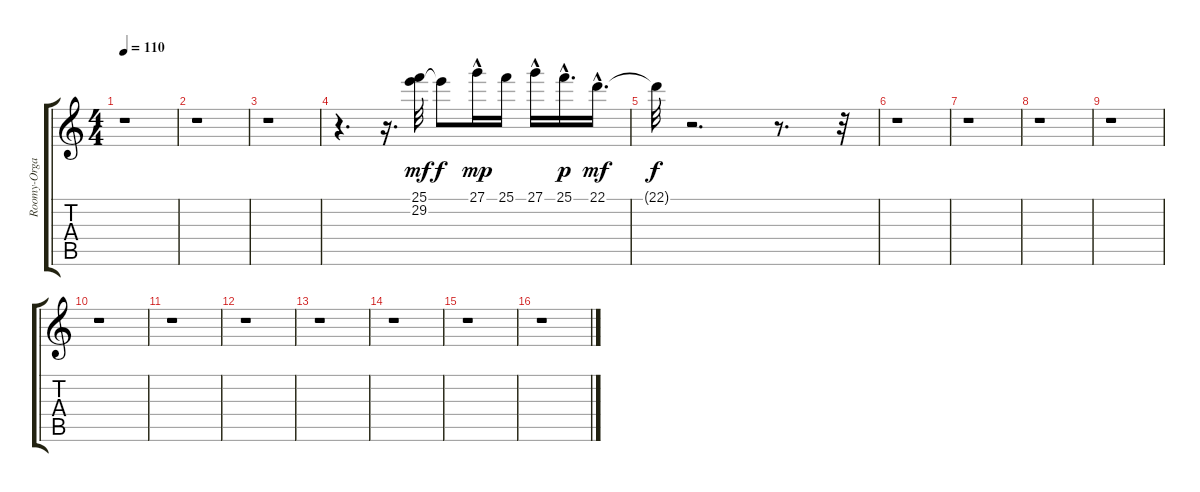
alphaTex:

\track ("Roomy-Organ" "Roomy-Orga") {instrument percussiveorgan}
\staff {score tabs}
\tuning (E4 B3 G3 D3 A2 E2) {hide}
\ts (4 4)
\tempo 110
\clef g2
\ks c
r.1{dy mf} |
r.1 |
r.1 |
r.4{d} r.16{d} (25.1 29.2).32 29.2{t}.8{dy f} 27.1{hac}.16{dy mp} 25.1.16 27.1{hac}.16 25.1{hac}.16{d dy p} 22.1{hac}.16{d dy mf} |
22.1{t}.32{dy f} r.2{d} r.8{d} r.32 |
r.1 |
r.1 |
r.1 |
r.1 |
r.1 |
r.1 |
r.1 |
r.1 |
r.1 |
r.1 |
r.1
